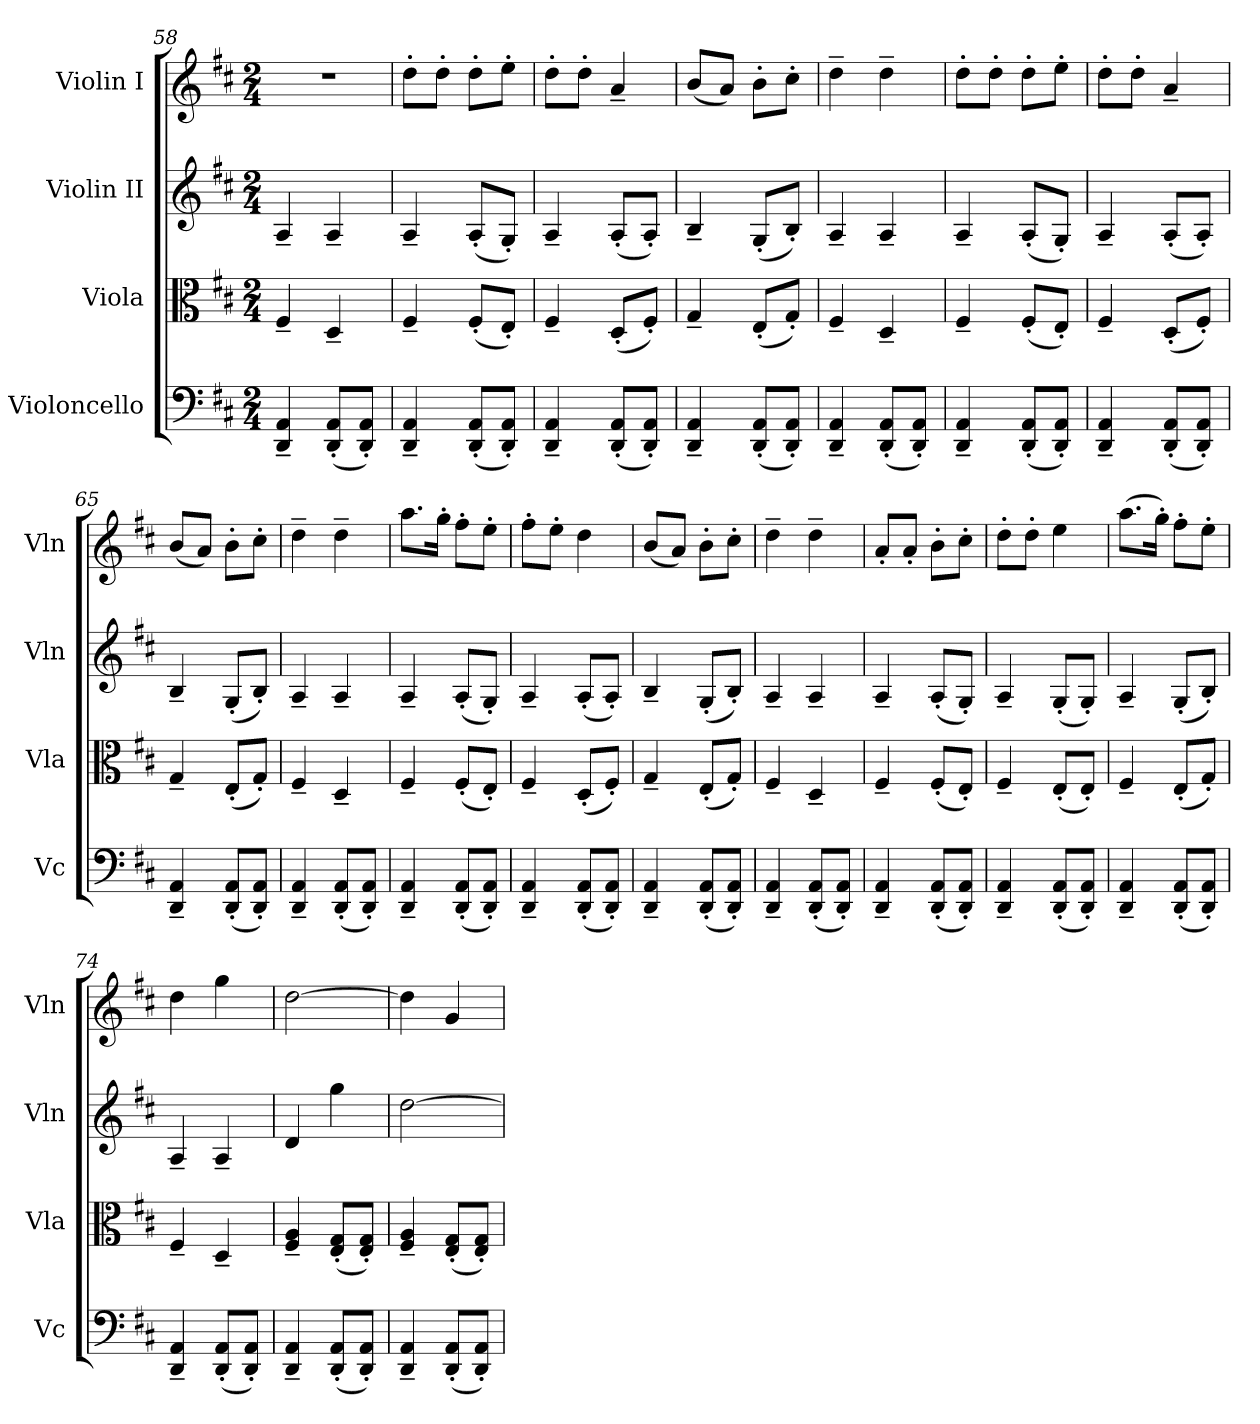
**kern	**kern	**kern	**kern
*part4	*part3	*part2	*part1
*staff4	*staff3	*staff2	*staff1
*I"Violoncello	*I"Viola	*I"Violin II	*I"Violin I
*I'Vc	*I'Vla	*I'Vln	*I'Vln
*clefF4	*clefC3	*clefG2	*clefG2
*k[f#c#]	*k[f#c#]	*k[f#c#]	*k[f#c#]
*M2/4	*M2/4	*M2/4	*M2/4
=58	=58	=58	=58
4DD/~ 4AA/~	4F#~/	4A~/	2r
(<8DD/' 8AA/'L	4D~/	4A~/	.
8DD/' 8AA/'J)	.	.	.
=59	=59	=59	=59
4DD/~ 4AA/~	4F#~/	4A~/	8dd'\L
.	.	.	8dd'\J
(<8DD/' 8AA/'L	(<8F#'/L	(<8A'/L	8dd'\L
8DD/' 8AA/'J)	8E'/J)	8G'/J)	8ee'\J
=60	=60	=60	=60
4DD/~ 4AA/~	4F#~/	4A~/	8dd'\L
.	.	.	8dd'\J
(<8DD/' 8AA/'L	(<8D'/L	(<8A'/L	4a~/
8DD/' 8AA/'J)	8F#'/J)	8A'/J)	.
=61	=61	=61	=61
4DD/~ 4AA/~	4G~/	4B~/	(<8b/L
.	.	.	8a/J)
(<8DD/' 8AA/'L	(<8E'/L	(<8G'/L	8b'\L
8DD/' 8AA/'J)	8G'/J)	8B'/J)	8cc#'\J
=62	=62	=62	=62
4DD/~ 4AA/~	4F#~/	4A~/	4dd~\
(<8DD/' 8AA/'L	4D~/	4A~/	4dd~\
8DD/' 8AA/'J)	.	.	.
=63	=63	=63	=63
4DD/~ 4AA/~	4F#~/	4A~/	8dd'\L
.	.	.	8dd'\J
(<8DD/' 8AA/'L	(<8F#'/L	(<8A'/L	8dd'\L
8DD/' 8AA/'J)	8E'/J)	8G'/J)	8ee'\J
!!LO:LB:g=z
=64	=64	=64	=64
4DD/~ 4AA/~	4F#~/	4A~/	8dd'\L
.	.	.	8dd'\J
(<8DD/' 8AA/'L	(<8D'/L	(<8A'/L	4a~/
8DD/' 8AA/'J)	8F#'/J)	8A'/J)	.
=65	=65	=65	=65
4DD/~ 4AA/~	4G~/	4B~/	(<8b/L
.	.	.	8a/J)
(<8DD/' 8AA/'L	(<8E'/L	(<8G'/L	8b'\L
8DD/' 8AA/'J)	8G'/J)	8B'/J)	8cc#'\J
=66	=66	=66	=66
4DD/~ 4AA/~	4F#~/	4A~/	4dd~\
(<8DD/' 8AA/'L	4D~/	4A~/	4dd~\
8DD/' 8AA/'J)	.	.	.
=67	=67	=67	=67
4DD/~ 4AA/~	4F#~/	4A~/	8.aa\L
.	.	.	16gg'\Jk
(<8DD/' 8AA/'L	(<8F#'/L	(<8A'/L	8ff#'\L
8DD/' 8AA/'J)	8E'/J)	8G'/J)	8ee'\J
=68	=68	=68	=68
4DD/~ 4AA/~	4F#~/	4A~/	8ff#'\L
.	.	.	8ee'\J
(<8DD/' 8AA/'L	(<8D'/L	(<8A'/L	4dd\
8DD/' 8AA/'J)	8F#'/J)	8A'/J)	.
=69	=69	=69	=69
4DD/~ 4AA/~	4G~/	4B~/	(<8b/L
.	.	.	8a/J)
(<8DD/' 8AA/'L	(<8E'/L	(<8G'/L	8b'\L
8DD/' 8AA/'J)	8G'/J)	8B'/J)	8cc#'\J
=70	=70	=70	=70
4DD/~ 4AA/~	4F#~/	4A~/	4dd~\
(<8DD/' 8AA/'L	4D~/	4A~/	4dd~\
8DD/' 8AA/'J)	.	.	.
=71	=71	=71	=71
4DD/~ 4AA/~	4F#~/	4A~/	8a'/L
.	.	.	8a'/J
(<8DD/' 8AA/'L	(<8F#'/L	(<8A'/L	8b'\L
8DD/' 8AA/'J)	8E'/J)	8G'/J)	8cc#'\J
=72	=72	=72	=72
4DD/~ 4AA/~	4F#~/	4A~/	8dd'\L
.	.	.	8dd'\J
(<8DD/' 8AA/'L	(<8E'/L	(<8G'/L	4ee\
8DD/' 8AA/'J)	8E'/J)	8G'/J)	.
=73	=73	=73	=73
4DD/~ 4AA/~	4F#~/	4A~/	(>8.aa\L
.	.	.	16gg'\Jk)
(<8DD/' 8AA/'L	(<8E'/L	(<8G'/L	8ff#'\L
8DD/' 8AA/'J)	8G'/J)	8B'/J)	8ee'\J
=74	=74	=74	=74
4DD/~ 4AA/~	4F#~/	4A~/	4dd\
(<8DD/' 8AA/'L	4D~/	4A~/	4gg\
8DD/' 8AA/'J)	.	.	.
=75	=75	=75	=75
4DD/~ 4AA/~	4F#/~ 4A/~	4d/	[2dd\
(<8DD/' 8AA/'L	(<8E/' 8G/'L	4gg\	.
8DD/' 8AA/'J)	8E/' 8G/'J)	.	.
=76	=76	=76	=76
4DD/~ 4AA/~	4F#/~ 4A/~	[2dd\	4dd\]
(<8DD/' 8AA/'L	(<8E/' 8G/'L	.	4g/
8DD/' 8AA/'J)	8E/' 8G/'J)	.	.
=	=	=	=
*-	*-	*-	*-
